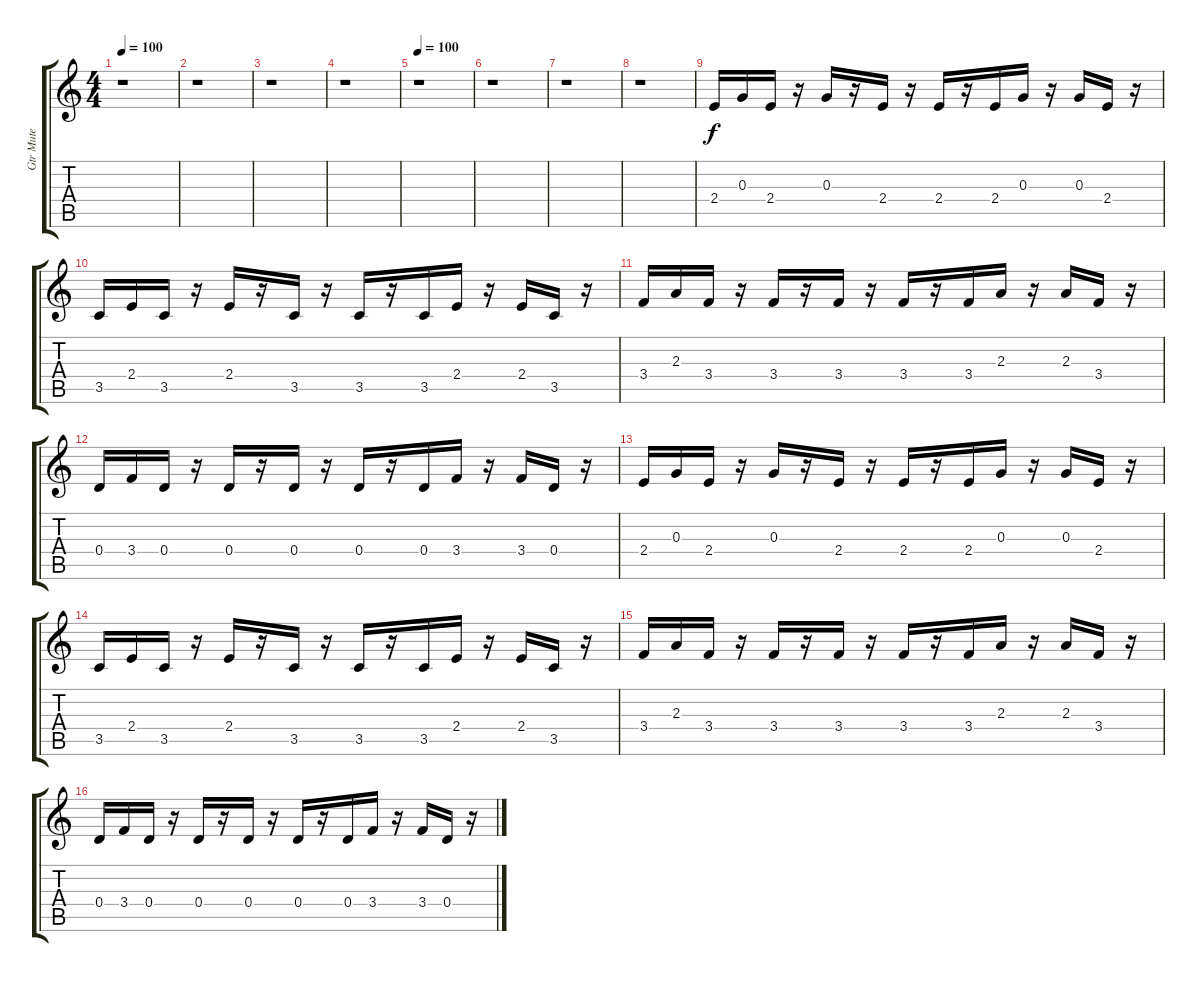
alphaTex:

\track ("Gtr Mute" "Gtr Mute") {instrument electricguitarmuted}
\staff {score tabs}
\tuning (E4 B3 G3 D3 A2 E2) {hide}
\ts (4 4)
\tempo 100
\clef g2
\ks c
r.1{dy f} |
r.1 |
r.1 |
r.1 |
\tempo 100
r.1 |
r.1 |
r.1 |
r.1 |
2.4.16 0.3.16 2.4.16 r.16 0.3.16 r.16 2.4.16 r.16 2.4.16 r.16 2.4.16 0.3.16 r.16 0.3.16 2.4.16 r.16 |
3.5.16 2.4.16 3.5.16 r.16 2.4.16 r.16 3.5.16 r.16 3.5.16 r.16 3.5.16 2.4.16 r.16 2.4.16 3.5.16 r.16 |
3.4.16 2.3.16 3.4.16 r.16 3.4.16 r.16 3.4.16 r.16 3.4.16 r.16 3.4.16 2.3.16 r.16 2.3.16 3.4.16 r.16 |
0.4.16 3.4.16 0.4.16 r.16 0.4.16 r.16 0.4.16 r.16 0.4.16 r.16 0.4.16 3.4.16 r.16 3.4.16 0.4.16 r.16 |
2.4.16 0.3.16 2.4.16 r.16 0.3.16 r.16 2.4.16 r.16 2.4.16 r.16 2.4.16 0.3.16 r.16 0.3.16 2.4.16 r.16 |
3.5.16 2.4.16 3.5.16 r.16 2.4.16 r.16 3.5.16 r.16 3.5.16 r.16 3.5.16 2.4.16 r.16 2.4.16 3.5.16 r.16 |
3.4.16 2.3.16 3.4.16 r.16 3.4.16 r.16 3.4.16 r.16 3.4.16 r.16 3.4.16 2.3.16 r.16 2.3.16 3.4.16 r.16 |
0.4.16 3.4.16 0.4.16 r.16 0.4.16 r.16 0.4.16 r.16 0.4.16 r.16 0.4.16 3.4.16 r.16 3.4.16 0.4.16 r.16
